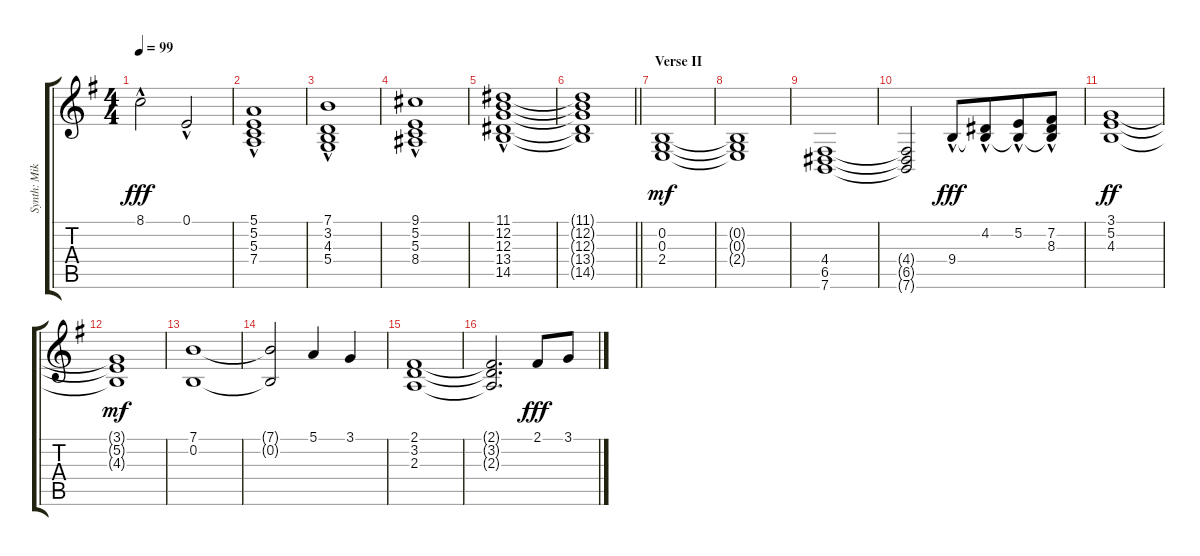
\track ("Synth: Mike" "Synth: Mik") {instrument stringensemble1}
\staff {score tabs}
\tuning (E4 B3 G3 D3 A2 E2) {hide}
\ts (4 4)
\tempo 99
\clef g2
\ks g
8.1{hac}.2{dy fff} 0.1{hac}.2 |
(5.1{hac} 5.2{hac} 5.3{hac} 7.4{hac}).1 |
(7.1{hac} 3.2{hac} 4.3{hac} 5.4{hac}).1 |
(9.1{hac} 5.2{hac} 5.3{hac} 8.4{hac}).1 |
(11.1{hac} 12.2{hac} 12.3{hac} 13.4{hac} 14.5{hac}).1 |
\barLineRight lightlight
(11.1{t} 12.2{t} 12.3{t} 13.4{t} 14.5{t}).1 |
\section ("" "Verse II")
(0.2 0.3 2.4).1{dy mf} |
(0.2{t} 0.3{t} 2.4{t}).1 |
(4.4 6.5 7.6).1 |
(4.4{t} 6.5{t} 7.6{t}).2 9.4{hac}.8{dy fff} (4.2{hac} 9.4{t}).8{beam merge} (5.2{hac} 9.4{t}).8 (7.2{hac} 8.3{hac} 9.4{t}).8 |
(3.1 5.2 4.3).1{dy ff} |
(3.1{t} 5.2{t} 4.3{t}).1{dy mf} |
(7.1 0.2).1 |
(7.1{t} 0.2{t}).2 5.1.4 3.1.4 |
(2.1 3.2 2.3).1 |
(2.1{t} 3.2{t} 2.3{t}).2{d} 2.1.8{dy fff} 3.1.8
